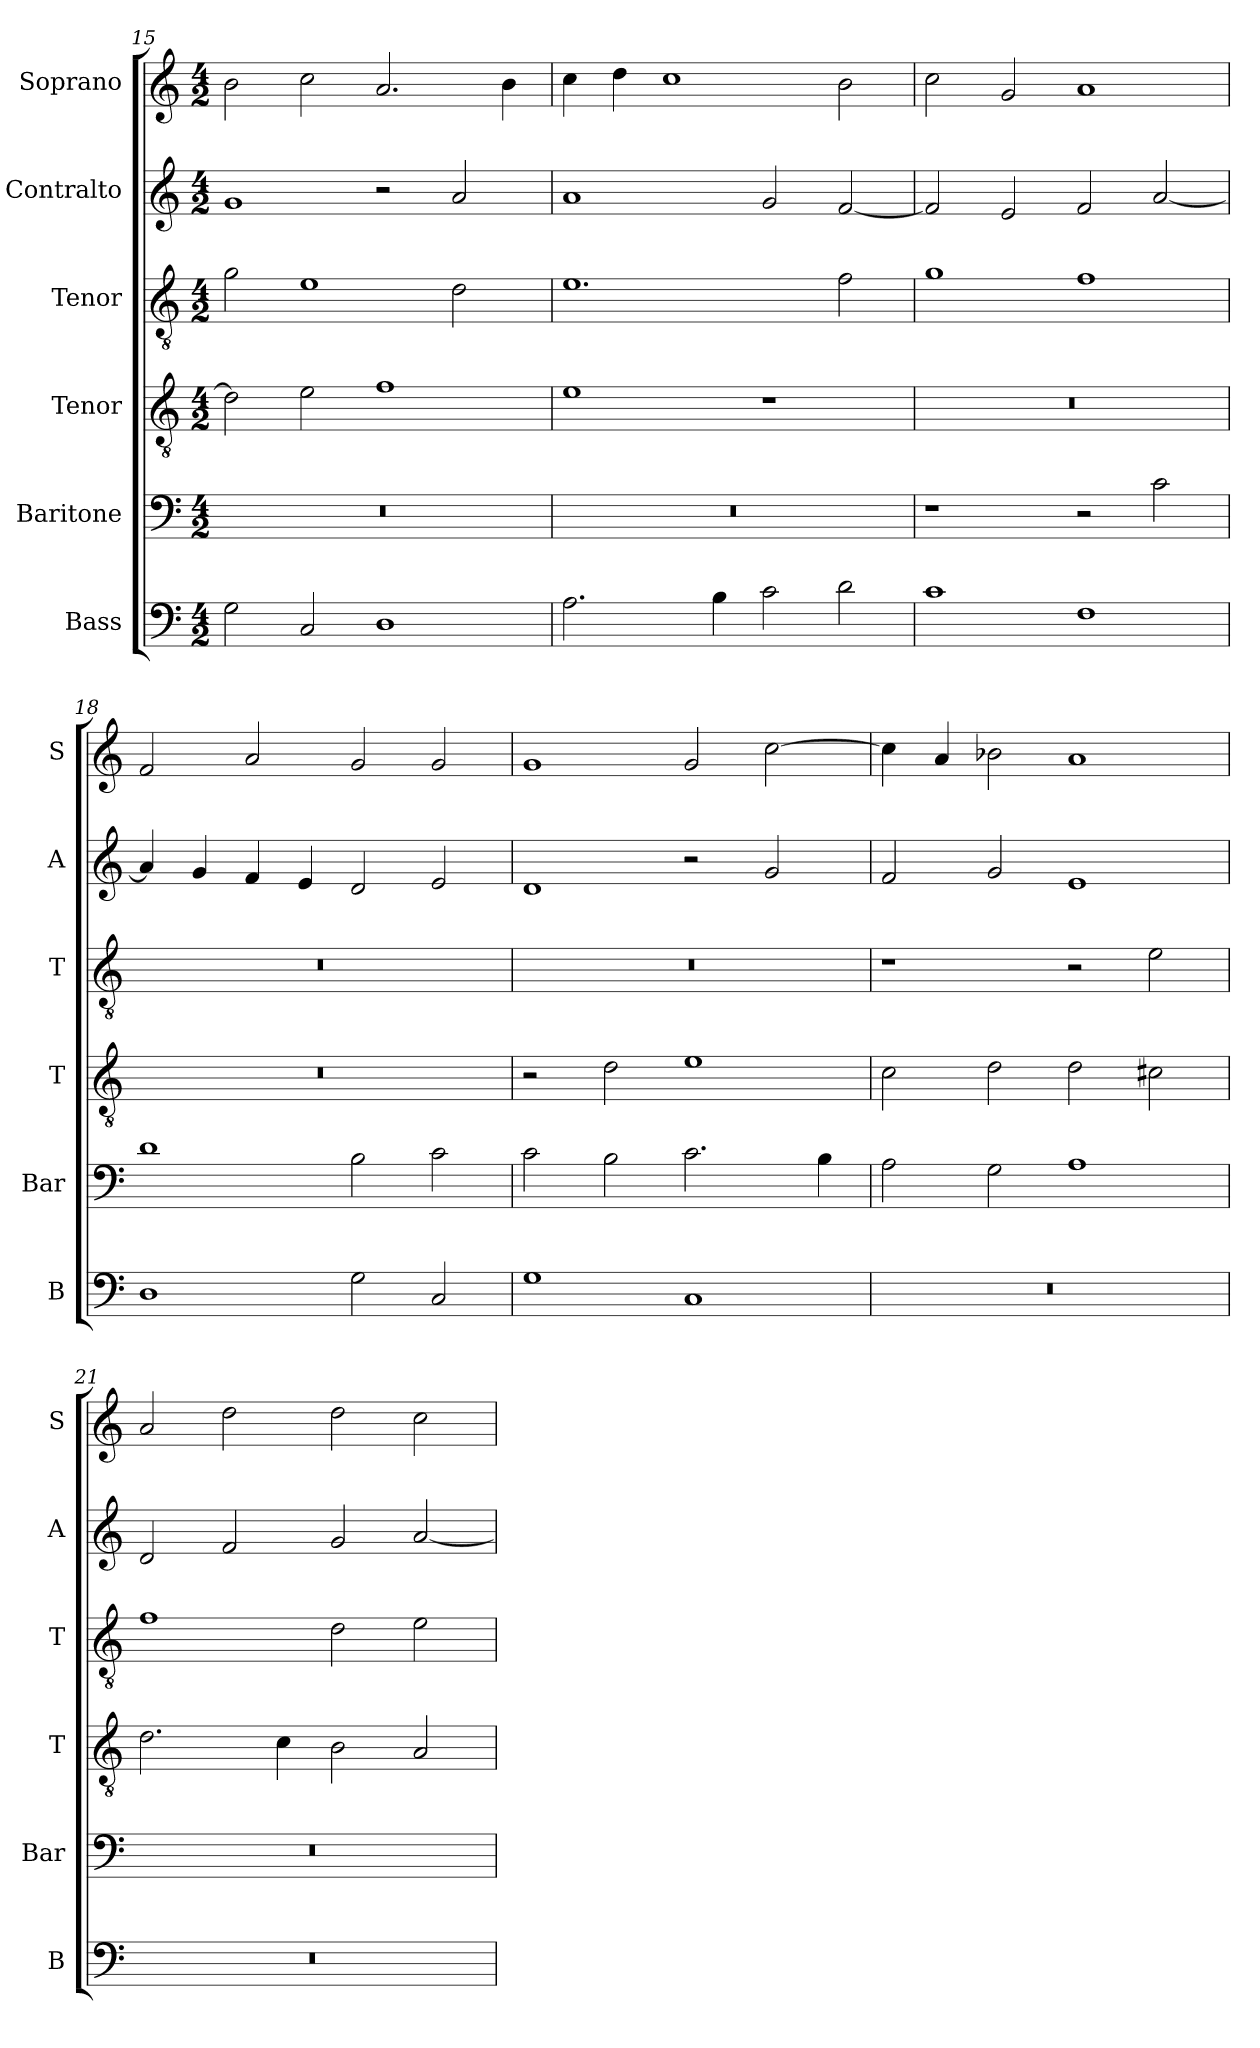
**kern	**kern	**kern	**kern	**kern	**kern
*part6	*part5	*part4	*part3	*part2	*part1
*staff6	*staff5	*staff4	*staff3	*staff2	*staff1
*I"Bass	*I"Baritone	*I"Tenor	*I"Tenor	*I"Contralto	*I"Soprano
*I'B	*I'Bar	*I'T	*I'T	*I'A	*I'S
*clefF4	*clefF4	*clefGv2	*clefGv2	*clefG2	*clefG2
*k[]	*k[]	*k[]	*k[]	*k[]	*k[]
*G:mix	*G:mix	*G:mix	*G:mix	*G:mix	*G:mix
*M4/2	*M4/2	*M4/2	*M4/2	*M4/2	*M4/2
=15	=15	=15	=15	=15	=15
2G	0r	2d]	2g	1g	2b
2C	.	2e	1e	.	2cc
1D	.	1f	.	2r	2.a
.	.	.	2d	2a	.
.	.	.	.	.	4b
=16	=16	=16	=16	=16	=16
2.A	0r	1e	1.e	1a	4cc
.	.	.	.	.	4dd
.	.	.	.	.	1cc
4B	.	.	.	.	.
2c	.	1r	.	2g	.
2d	.	.	2f	[2f	2b
=17	=17	=17	=17	=17	=17
1c	1r	0r	1g	2f]	2cc
.	.	.	.	2e	2g
1F	2r	.	1f	2f	1a
.	2c	.	.	[2a	.
=18	=18	=18	=18	=18	=18
1D	1d	0r	0r	4a]	2f
.	.	.	.	4g	.
.	.	.	.	4f	2a
.	.	.	.	4e	.
2G	2B	.	.	2d	2g
2C	2c	.	.	2e	2g
=19	=19	=19	=19	=19	=19
1G	2c	2r	0r	1d	1g
.	2B	2d	.	.	.
1C	2.c	1e	.	2r	2g
.	.	.	.	2g	[2cc
.	4B	.	.	.	.
=20	=20	=20	=20	=20	=20
0r	2A	2c	1r	2f	4cc]
.	.	.	.	.	4a
.	2G	2d	.	2g	2b-X
.	1A	2d	2r	1e	1a
.	.	2c#X	2e	.	.
=21	=21	=21	=21	=21	=21
0r	0r	2.d	1f	2d	2a
.	.	.	.	2f	2dd
.	.	4c	.	.	.
.	.	2B	2d	2g	2dd
.	.	2A	2e	[2a	2cc
=	=	=	=	=	=
*-	*-	*-	*-	*-	*-
